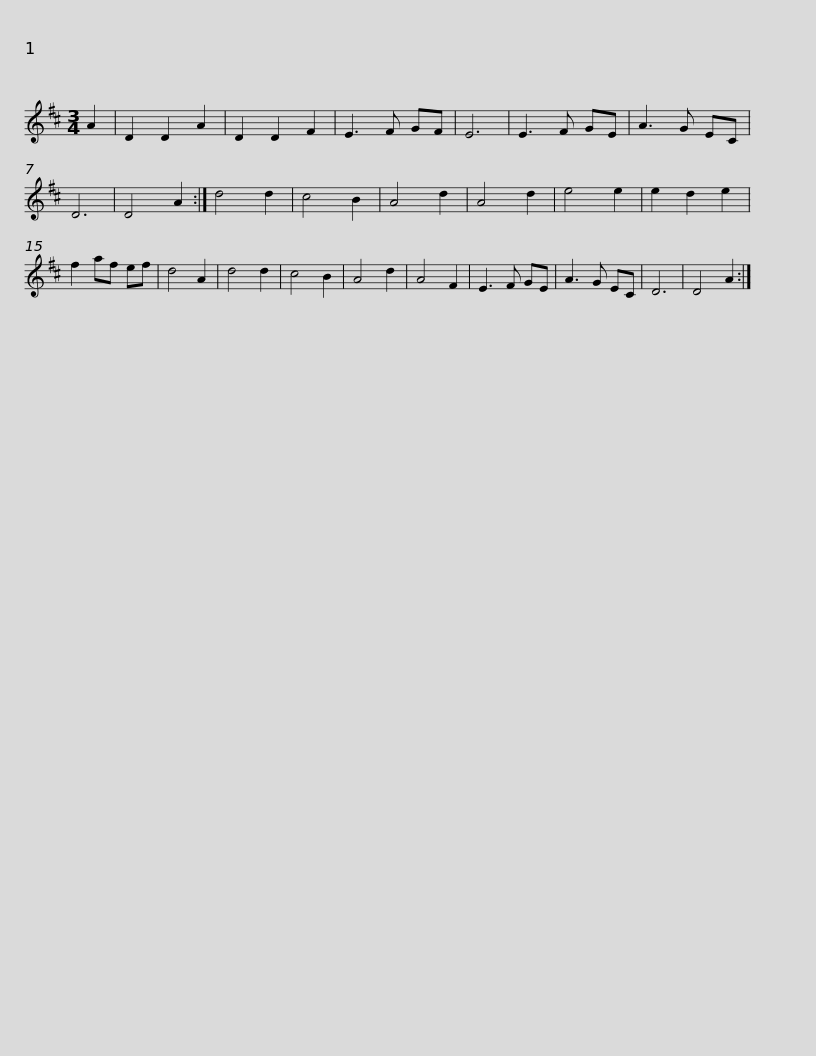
X:1
L:1/8
M:3/4
I:linebreak $
K:D
V:1 treble
V:1
 A2 | D2 D2 A2 | D2 D2 F2 | E3 F GF | E6 | %5
 E3 F GE | A3 G EC | D6 | D4 A2 :| d4 d2 | %10
 c4 B2 | A4 d2 | A4 d2 |$ e4 e2 | e2 d2 e2 | %15
 f2 af ef | d4 A2 | d4 d2 | c4 B2 | A4 d2 | %20
 A4 F2 | E3 F GE | A3 G EC | D6 | D4 A2 :| %25
